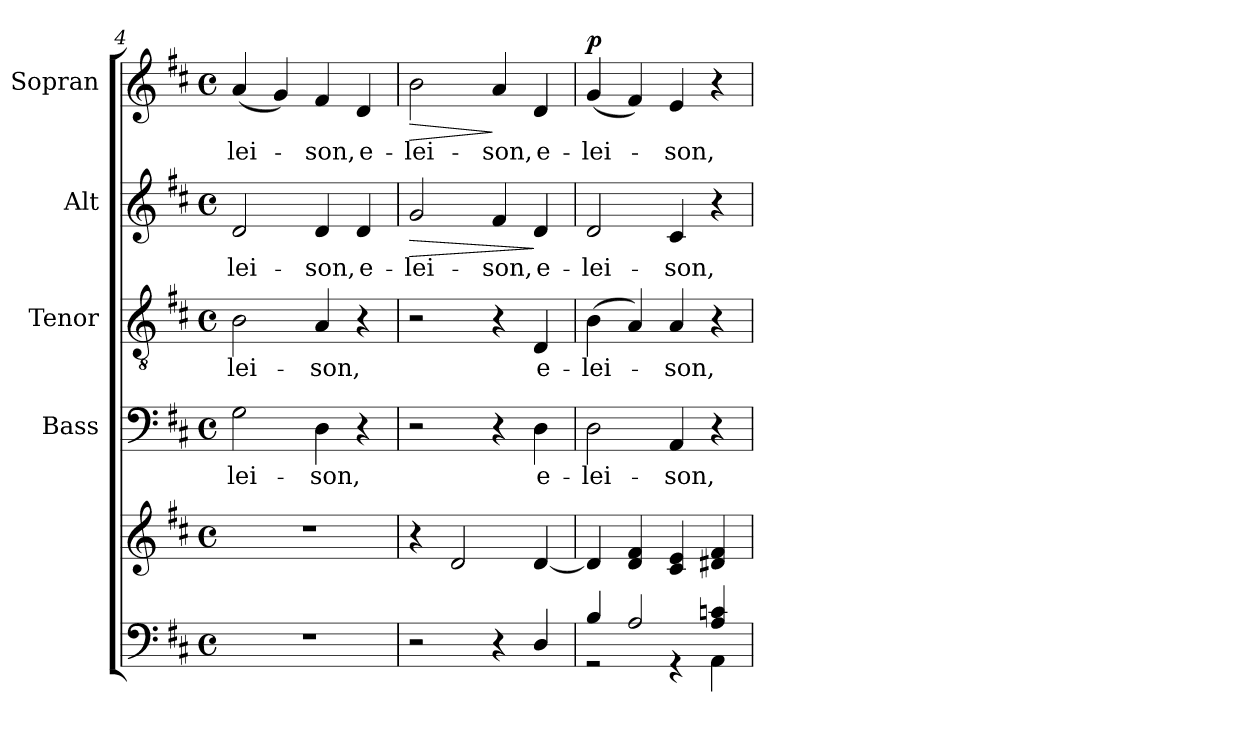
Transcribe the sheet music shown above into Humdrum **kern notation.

**kern	**kern	**kern	**text	**kern	**text	**kern	**text	**dynam	**kern	**text	**dynam
*part5	*part5	*part4	*part4	*part3	*part3	*part2	*part2	*part2	*part1	*part1	*part1
*staff6	*staff5	*staff4	*staff4	*staff3	*staff3	*staff2	*staff2	*staff2	*staff1	*staff1	*staff1
*	*	*I"Bass	*	*I"Tenor	*	*I"Alt	*	*	*I"Sopran	*	*
*	*	*I'B.	*	*I'T.	*	*I'A.	*	*	*I'S.	*	*
*clefF4	*clefG2	*clefF4	*	*clefGv2	*	*clefG2	*	*	*clefG2	*	*
*k[f#c#]	*k[f#c#]	*k[f#c#]	*	*k[f#c#]	*	*k[f#c#]	*	*	*k[f#c#]	*	*
*D:	*D:	*D:	*	*D:	*	*D:	*	*	*D:	*	*
*M4/4	*M4/4	*M4/4	*	*M4/4	*	*M4/4	*	*	*M4/4	*	*
*met(c)	*met(c)	*met(c)	*	*met(c)	*	*met(c)	*	*	*met(c)	*	*
=4	=4	=4	=4	=4	=4	=4	=4	=4	=4	=4	=4
!	!	!	!LO:LY:b	!	!LO:LY:b	!	!LO:LY:b	!	!	!LO:LY:b	!
1r	1r	2G\	-lei-	2B\	-lei-	2d/	-lei-	.	(<4a/	-lei-	.
.	.	.	.	.	.	.	.	.	4g/)	.	.
!	!	!	!LO:LY:b	!	!LO:LY:b	!	!LO:LY:b	!	!	!LO:LY:b	!
.	.	4D\	-son,	4A/	-son,	4d/	-son,	.	4f#/	-son,	.
!	!	!	!	!	!	!	!LO:LY:b	!	!	!LO:LY:b	!
.	.	4r	.	4r	.	4d/	e-	.	4d/	e-	.
=5	=5	=5	=5	=5	=5	=5	=5	=5	=5	=5	=5
!	!	!	!	!	!	!	!LO:LY:b	!LO:HP:b	!	!LO:LY:b	!LO:HP:b
2r	4r	2r	.	2r	.	2g/	-lei-	>	2b\	-lei-	>
.	2d/	.	.	.	.	.	.	.	.	.	.
!	!	!	!	!	!	!	!LO:LY:b	!	!	!LO:LY:b	!
4r	.	4r	.	4r	.	4f#/	-son,	.	4a/	-son,	]
!	!	!	!LO:LY:b	!	!LO:LY:b	!	!LO:LY:b	!	!	!LO:LY:b	!
4D/	[4d/	4D\	e-	4D/	e-	4d/	e-	]	4d/	e-	.
=6	=6	=6	=6	=6	=6	=6	=6	=6	=6	=6	=6
*^	*	*	*	*	*	*	*	*	*	*	*
!	!	!	!	!LO:LY:b	!	!LO:LY:b	!	!LO:LY:b	!	!	!LO:LY:b	!LO:DY:a
4B/	2r	4d/]	2D\	-lei-	(>4B\	-lei-	2d/	-lei-	.	(<4g/	-lei-	p
2A/	.	4d/ 4f#/	.	.	4A/)	.	.	.	.	4f#/)	.	.
!	!	!	!	!LO:LY:b	!	!LO:LY:b	!	!LO:LY:b	!	!	!LO:LY:b	!
.	4r	4c#/ 4e/	4AA/	-son,	4A/	-son,	4c#/	-son,	.	4e/	-son,	.
4A/ 4cn/	4AA\	4d#X/ 4f#/	4r	.	4r	.	4r	.	.	4r	.	.
*v	*v	*	*	*	*	*	*	*	*	*	*	*
=	=	=	=	=	=	=	=	=	=	=	=
*-	*-	*-	*-	*-	*-	*-	*-	*-	*-	*-	*-
